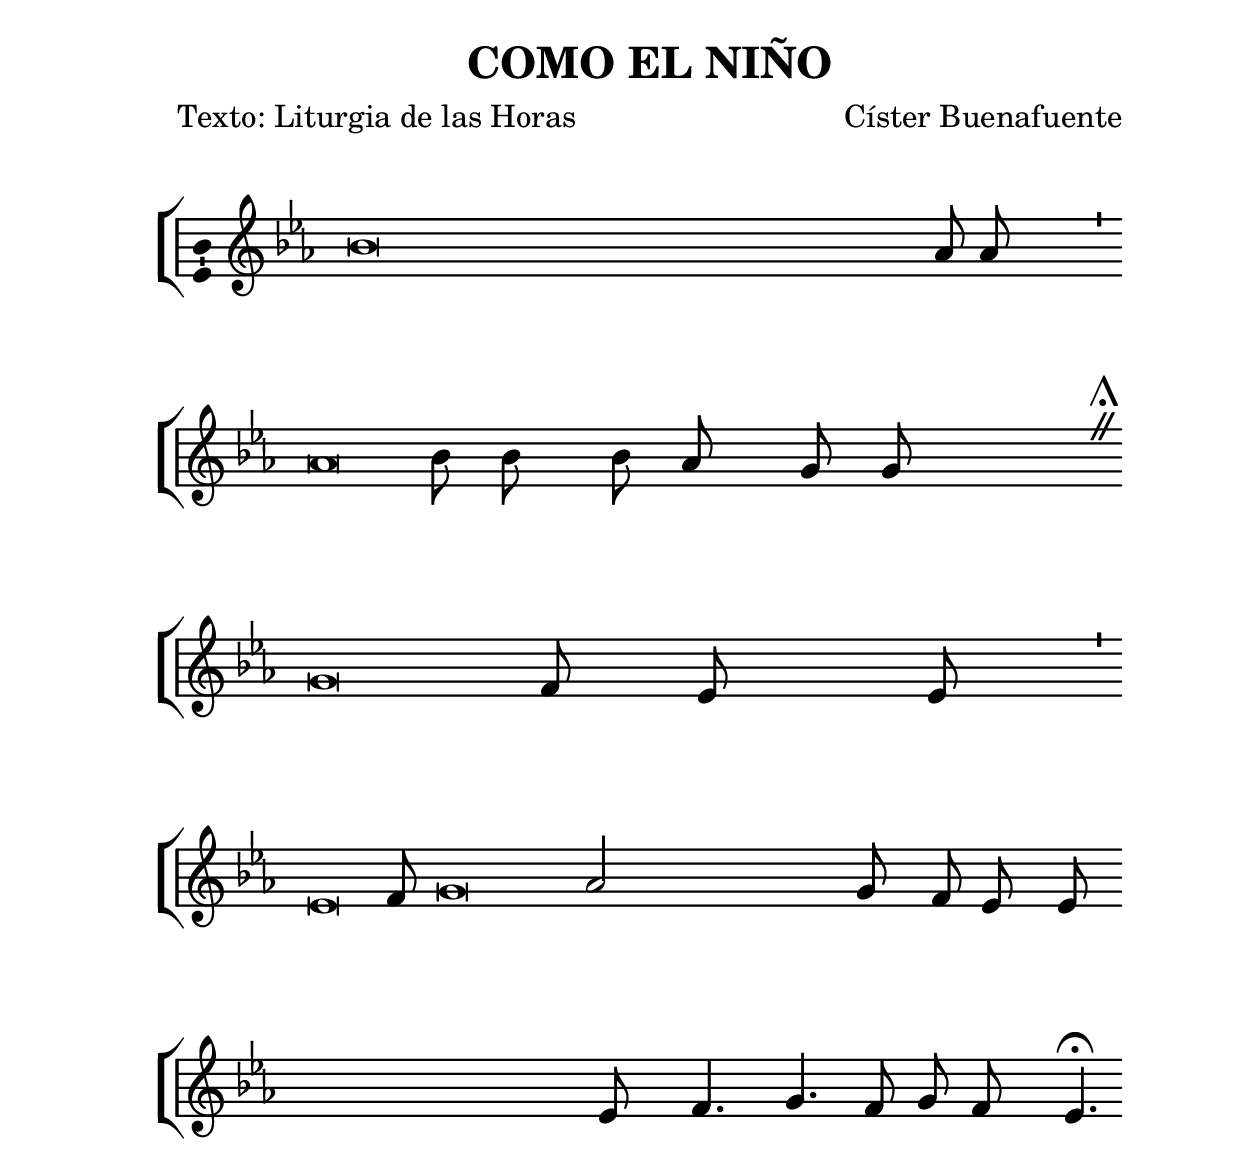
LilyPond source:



%versión de lilypond para la que se ha escrito esta partitura:
\version "2.16.0"

	%Tamaño papel
	#(set-default-paper-size "a4")
	%Tamaño partitura
	#(set-global-staff-size 27)
	%No responde al pulsar sobre una nota
	#(ly:set-option 'point-and-click #f)

%parámetros del encabezamiento:
\header {
	%title = "COMO EL NIÑO"
	title = \markup{\fontsize #-1 "COMO EL NIÑO"}
	subtitle = ""
	composer = "Císter Buenafuente"
	poet = "Texto: Liturgia de las Horas"
	meter = ""
	arranger = ""
%	tagline="Monasterio de la Madre de Dios. Buenafuente del Sistal."
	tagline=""
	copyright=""
	tiempo = ""
	usos = ""
	letra = "Como el niño que no sabe dormirse sin cogerse a la mano de su madre, así mi corazón viene a ponerse sobre tus manos al caer la tarde. Como el niño que sabe que alguien vela su sueño de inocencia y esperanza así descansará mi alma segura, sabiendo que eres tú quien nos aguarda. Tú endulzarás mi última amargura, tú aliviarás el último cansancio, tú cuidarás los sueños de la noche, tú borrarás las huellas de mi llanto. Tú nos darás mañana nuevamente la antorcha de la luz y la alegría, y por las horas que te traigo muertas, tú me darás una mañana viva. Amén."
	}

%parámetros asociados al papel:
\paper  {
	oddHeaderMarkup = \markup {\fill-line { \on-the-fly #not-first-page \fromproperty #'header:title \on-the-fly #not-first-page \fromproperty #'header:composer }}
	evenHeaderMarkup = \markup {\fill-line { \fromproperty #'header:composer \fromproperty #'header:title }}
	#(set-paper-size "a4")
	print-page-number = ##f
	first-page-number = 1
	print-first-page-number = ##f
%	head-separation = 3.0 \cm
	top-margin = 2.0 \cm
	bottom-margin = 0.0\cm
%%%	bottom-margin = -2.0\cm
	left-margin = 3.0 \cm
	line-width = 16.0 \cm
	indent = 8\mm
	interscoreline = 2.\mm
	between-system-space = 15\mm
%	para que las partituras no llenen la hoja:
	ragged-bottom = ##t
%	idem para la última hoja:
	ragged-last-bottom = ##f
%	para que las partituras llenen el ancho del papel:
	ragged-last = ##f
	after-title-space = 2.5 \cm
page-count=1
%system-count=5

	%Flexible Vertical Spacing
%	markup-markup-spacing =
%	#'((basic-distance . 15) (minimum-distance . 15) (padding . 3))
	markup-system-spacing =
	#'((basic-distance . 15) (minimum-distance . 15) (padding . 3))
	system-system-spacing =
	#'((basic-distance . 15) (minimum-distance . 15) (padding . 3))
	score-system-spacing =
	#'((basic-distance . 15) (minimum-distance . 15) (padding . 5))
%	top-system-spacing = % header
%	#'((basic-distance . 8) (minimum-distance . 0) (padding . 0))
%	top-markup-spacing =
%	#'((basic-distance . 20) (minimum-distance . 20) (padding . 0))
	last-bottom-spacing = % footer
	#'((basic-distance . 5) (minimum-distance . 5) (padding . 0))
%	score-markup-spacing =
%	#'((basic-distance . 16) (minimum-distance . 13) (padding . 0))

	}


%para incluir divisiones gregorianas
\include "gregorian.ly"
%Ojo. Incluir este fichero implica desactivar la sentencia ragged-last = ##f
%Es decir, deja de justificar las partituras a la derecha


%parámetros que afectan a toda la partitura:
global =  {
	%clave de sol (G):
	\clef G
	%armadura:
%%%	\transpose a b
	\key ees \major
	\tempo 4=75
	\set Score.tempoHideNote = ##t
	}

melodia =
%%%	\transpose a b
{
	\relative c'' {

\time 1/4
\autoBeamOff

bes\breve*1/8 aes8 aes s4
\divisioMinima
\break

aes\breve*1/8 bes8 bes bes aes g g s4
%\divisioMinima
\divisioMaior
\break

g\breve*1/8 f8 ees ees s8
\divisioMinima
\break

ees\breve*1/8 f8 g\breve*1/8 aes2 g8 f ees ees s8
\finalis
\break

\time 3/8
s4 ees8
f4. g4.
f8 g f ees4. \fermata

\finalis

%\bar "|."
}
}


texto = \lyricmode {

\set stanza =#"1. " 
\once \override LyricText #'self-alignment-X = #-1
"Como el niño que no sabe dor-" mir -- se
\once \override LyricText #'self-alignment-X = #-1
"sin cogerse a la" ma -- no de su ma -- dre,
\once \override LyricText #'self-alignment-X = #-1
"así mi corazón viene a" po -- ner -- se
\once \override LyricText #'self-alignment-X = #-1
"sobre" tus
\once \override LyricText #'self-alignment-X = #-1
"manos al ca-" er la tar -- _ de.

}

textob = \lyricmode {

\set stanza =#"2. "
\once \override LyricText #'self-alignment-X = #-1
"Como el niño que sabe que alguien" ve -- la
\once \override LyricText #'self-alignment-X = #-1
"su sueño de ino-" cen -- cia y~es -- pe -- ran -- za
\once \override LyricText #'self-alignment-X = #-1
"así descansará mi alma" se -- gu -- ra,
\once \override LyricText #'self-alignment-X = #-1
"sabiendo que" eres
\once \override LyricText #'self-alignment-X = #-1
"tú quien" nos a -- guar -- _ da.

}

textoc = \lyricmode {

\set stanza =#"3. "
\once \override LyricText #'self-alignment-X = #-1
"Tú endulzarás mi última amar-" gu -- ra,
\once \override LyricText #'self-alignment-X = #-1
"tú aliviarás el" úl -- ti -- mo can -- san -- cio,
\once \override LyricText #'self-alignment-X = #-1
"tú cuidarás los sueños de" la no -- che,
\once \override LyricText #'self-alignment-X = #-1
"tú bo-" rra
\once \override LyricText #'self-alignment-X = #-1
"-rás las huellas" de mi llan -- _ to.

	}

textod = \lyricmode {

\set stanza =#"4. "
\once \override LyricText #'self-alignment-X = #-1
"Tú nos darás mañana nueva-" men -- te
\once \override LyricText #'self-alignment-X = #-1
"la antorcha de la" luz y la~a -- le -- grí -- a,
\once \override LyricText #'self-alignment-X = #-1
"y por las horas que te trai-" go muer -- tas,
\once \override LyricText #'self-alignment-X = #-1
"tú me" da
\once \override LyricText #'self-alignment-X = #-1
"-rás una ma-" ña -- na vi -- _ va.

A -- _ _ _ _ _ mén.

	}


vozStaff = \context Voice = vozStaff
\with {\consists "Ambitus_engraver"}
<<
	\set Staff.instrumentName = ""
	\set Staff.shortInstrumentName = ""
	\set Staff.midiInstrument = #"acoustic grand"
	\set Staff.midiMinimumVolume = #0.7
	\set Staff.midiMaximumVolume = #0.9
	\global
	\melodia
	>>


textoStaff = \context Lyrics = textoStaff <<
%	\set vocalName =#"1. "
	\set shortVocalName =#"1. "
	\lyricsto vozStaff \texto
	>>

textobStaff = \context Lyrics = textobStaff <<
%	\set vocalName =#"2. "
	\set shortVocalName =#"2. "
	\lyricsto vozStaff \textob
	>>

textocStaff = \context Lyrics = textocStaff <<
%	\set vocalName =#"3. "
	\set shortVocalName =#"3. "
	\lyricsto vozStaff \textoc
	>>

textodStaff = \context Lyrics = textodStaff <<
%	\set vocalName =#"4. "
	\set shortVocalName =#"4. "
	\lyricsto vozStaff \textod
	>>


\book {
	\score {
		\context ChoirStaff {
			\override StaffGroup.SystemStartBracket #'collapse-height = #1
			\override Score.SystemStartBar #'collapse-height = #1
			<<
			\vozStaff
			\textoStaff
			\textobStaff
			\textocStaff
			\textodStaff
			>>
		}
		\layout {
ragged-last = ##f
	    		\context {
				\Lyrics
				%\override LyricText #'font-size = #2
				}
	   		\context {
				\Score
				%\override StaffSymbol #'staff-space = #(magstep +3)
%%%				\override InstrumentName #'X-offset = #1.5
				\override InstrumentName #'X-offset = #3.5
				\override InstrumentName #'font-series = #'bold
				}
			\context {
				\Staff
				\remove "Time_signature_engraver"
				\override BarLine #'transparent = ##t
				}
			}
		}
	\score {
		\context ChoirStaff {
			\override StaffGroup.SystemStartBracket #'collapse-height = #1
			\override Score.SystemStartBar #'collapse-height = #1
			<<
			\vozStaff
			>>
		}
		\midi {
	  		\context {
	  			\Score
				tempoWholesPerMinute = #(ly:make-moment 70 4)
				}
			}
		}
}


